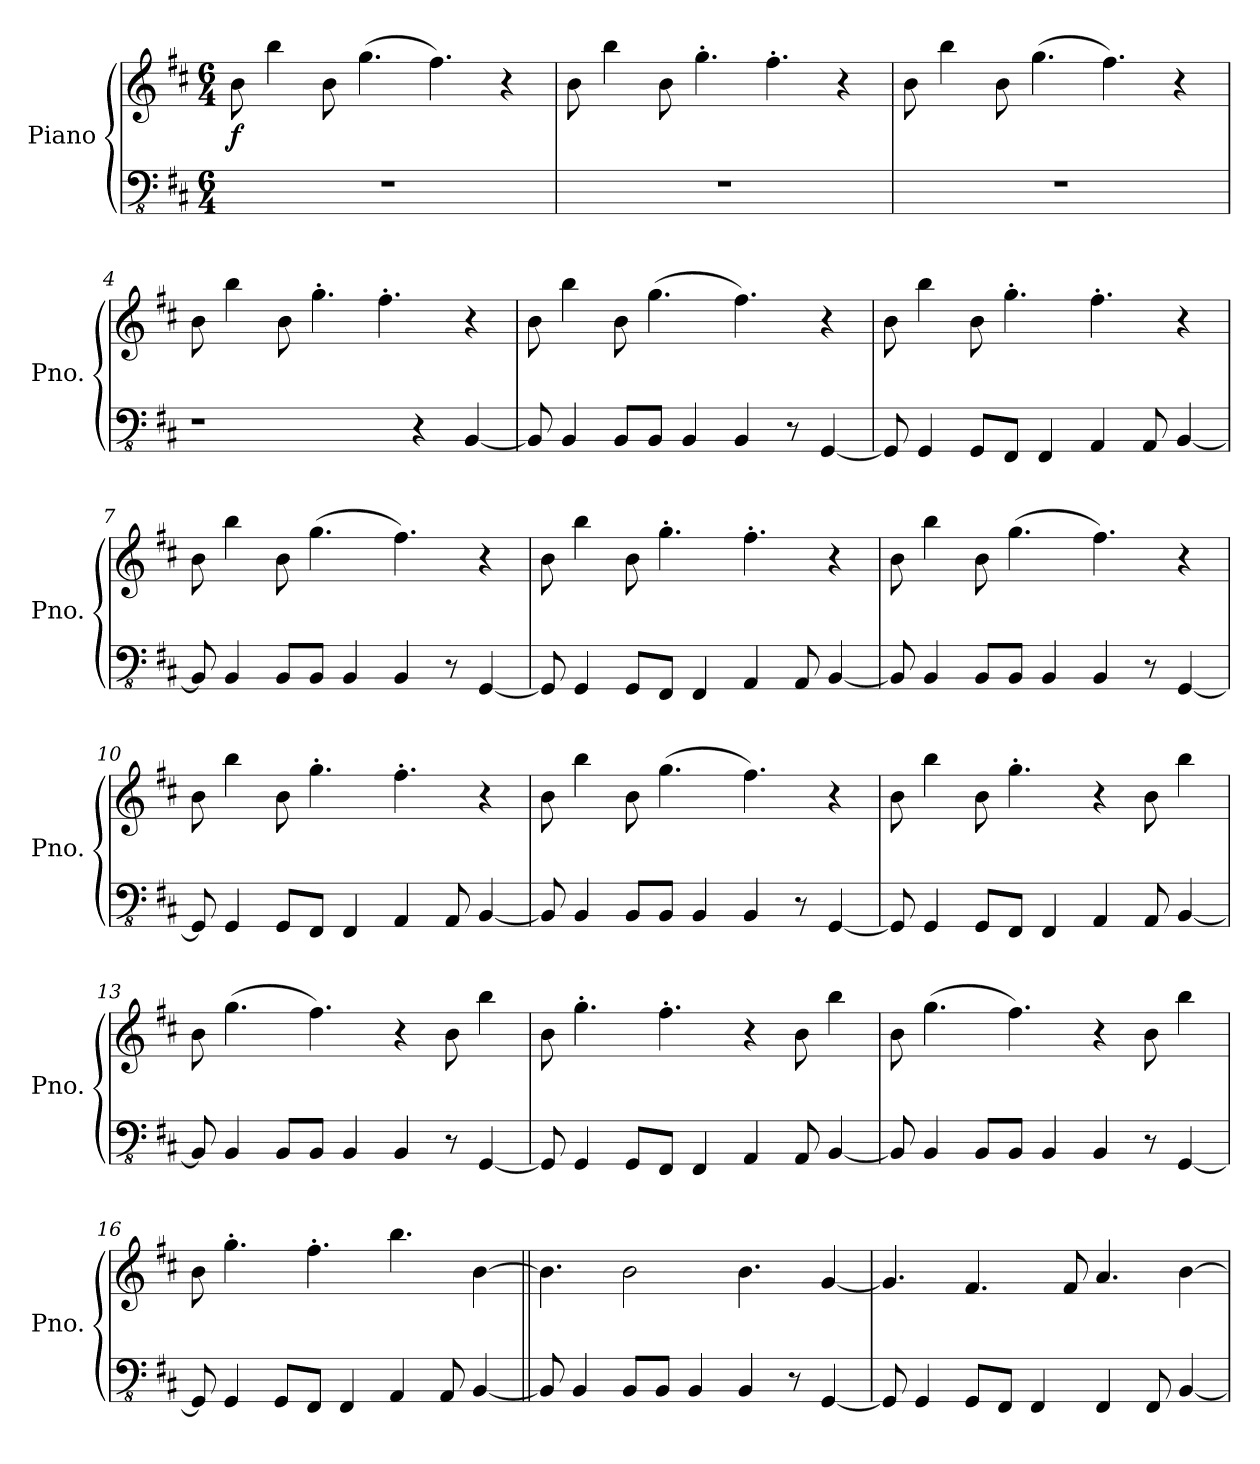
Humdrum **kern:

**kern	**kern	**dynam
*part1	*part1	*part1
*staff2	*staff1	*staff1/2
*I"Piano	*	*
*I'Pno.	*	*
*clefFv4	*clefG2	*
*k[f#c#]	*k[f#c#]	*
*M6/4	*M6/4	*
*MM220	*MM220	*
=1	=1	=1
!	!	!LO:DY:b
1.r	8b\	f
.	4bb\	.
.	8b\	.
.	(4.gg\	.
.	4.ff#\)	.
.	4r	.
=2	=2	=2
1.r	8b\	.
.	4bb\	.
.	8b\	.
.	4.gg'\	.
.	4.ff#'\	.
.	4r	.
=3	=3	=3
1.r	8b\	.
.	4bb\	.
.	8b\	.
.	(4.gg\	.
.	4.ff#\)	.
.	4r	.
=4	=4	=4
1r	8b\	.
.	4bb\	.
.	8b\	.
.	4.gg'\	.
.	4.ff#'\	.
4r	.	.
[4BBB/	4r	.
=5	=5	=5
8BBB/]	8b\	.
4BBB/	4bb\	.
8BBB/L	8b\	.
8BBB/J	(4.gg\	.
4BBB/	.	.
4BBB/	4.ff#\)	.
8r	.	.
[4GGG/	4r	.
!!LO:LB:g=z
=6	=6	=6
8GGG/]	8b\	.
4GGG/	4bb\	.
8GGG/L	8b\	.
8FFF#/J	4.gg'\	.
4FFF#/	.	.
4AAA/	4.ff#'\	.
8AAA/	.	.
[4BBB/	4r	.
=7	=7	=7
8BBB/]	8b\	.
4BBB/	4bb\	.
8BBB/L	8b\	.
8BBB/J	(4.gg\	.
4BBB/	.	.
4BBB/	4.ff#\)	.
8r	.	.
[4GGG/	4r	.
=8	=8	=8
8GGG/]	8b\	.
4GGG/	4bb\	.
8GGG/L	8b\	.
8FFF#/J	4.gg'\	.
4FFF#/	.	.
4AAA/	4.ff#'\	.
8AAA/	.	.
[4BBB/	4r	.
=9	=9	=9
8BBB/]	8b\	.
4BBB/	4bb\	.
8BBB/L	8b\	.
8BBB/J	(4.gg\	.
4BBB/	.	.
4BBB/	4.ff#\)	.
8r	.	.
[4GGG/	4r	.
=10	=10	=10
8GGG/]	8b\	.
4GGG/	4bb\	.
8GGG/L	8b\	.
8FFF#/J	4.gg'\	.
4FFF#/	.	.
4AAA/	4.ff#'\	.
8AAA/	.	.
[4BBB/	4r	.
!!LO:LB:g=z
=11	=11	=11
8BBB/]	8b\	.
4BBB/	4bb\	.
8BBB/L	8b\	.
8BBB/J	(4.gg\	.
4BBB/	.	.
4BBB/	4.ff#\)	.
8r	.	.
[4GGG/	4r	.
=12	=12	=12
8GGG/]	8b\	.
4GGG/	4bb\	.
8GGG/L	8b\	.
8FFF#/J	4.gg'\	.
4FFF#/	.	.
4AAA/	4r	.
8AAA/	8b\	.
[4BBB/	4bb\	.
=13	=13	=13
8BBB/]	8b\	.
4BBB/	(4.gg\	.
8BBB/L	.	.
8BBB/J	4.ff#\)	.
4BBB/	.	.
4BBB/	4r	.
8r	8b\	.
[4GGG/	4bb\	.
=14	=14	=14
8GGG/]	8b\	.
4GGG/	4.gg'\	.
8GGG/L	.	.
8FFF#/J	4.ff#'\	.
4FFF#/	.	.
4AAA/	4r	.
8AAA/	8b\	.
[4BBB/	4bb\	.
=15	=15	=15
8BBB/]	8b\	.
4BBB/	(4.gg\	.
8BBB/L	.	.
8BBB/J	4.ff#\)	.
4BBB/	.	.
4BBB/	4r	.
8r	8b\	.
[4GGG/	4bb\	.
!!LO:LB:g=z
=16	=16	=16
8GGG/]	8b\	.
4GGG/	4.gg'\	.
8GGG/L	.	.
8FFF#/J	4.ff#'\	.
4FFF#/	.	.
4AAA/	4.bb\	.
8AAA/	.	.
[4BBB/	[4b\	.
=17||	=17||	=17||
8BBB/]	4.b\]	.
4BBB/	.	.
8BBB/L	2b\	.
8BBB/J	.	.
4BBB/	.	.
4BBB/	4.b\	.
8r	.	.
[4GGG/	[4g/	.
=18	=18	=18
8GGG/]	4.g/]	.
4GGG/	.	.
8GGG/L	4.f#/	.
8FFF#/J	.	.
4FFF#/	.	.
.	8f#/	.
4FFF#/	4.a/	.
8FFF#/	.	.
[4BBB/	[4b\	.
=	=	=
*-	*-	*-
